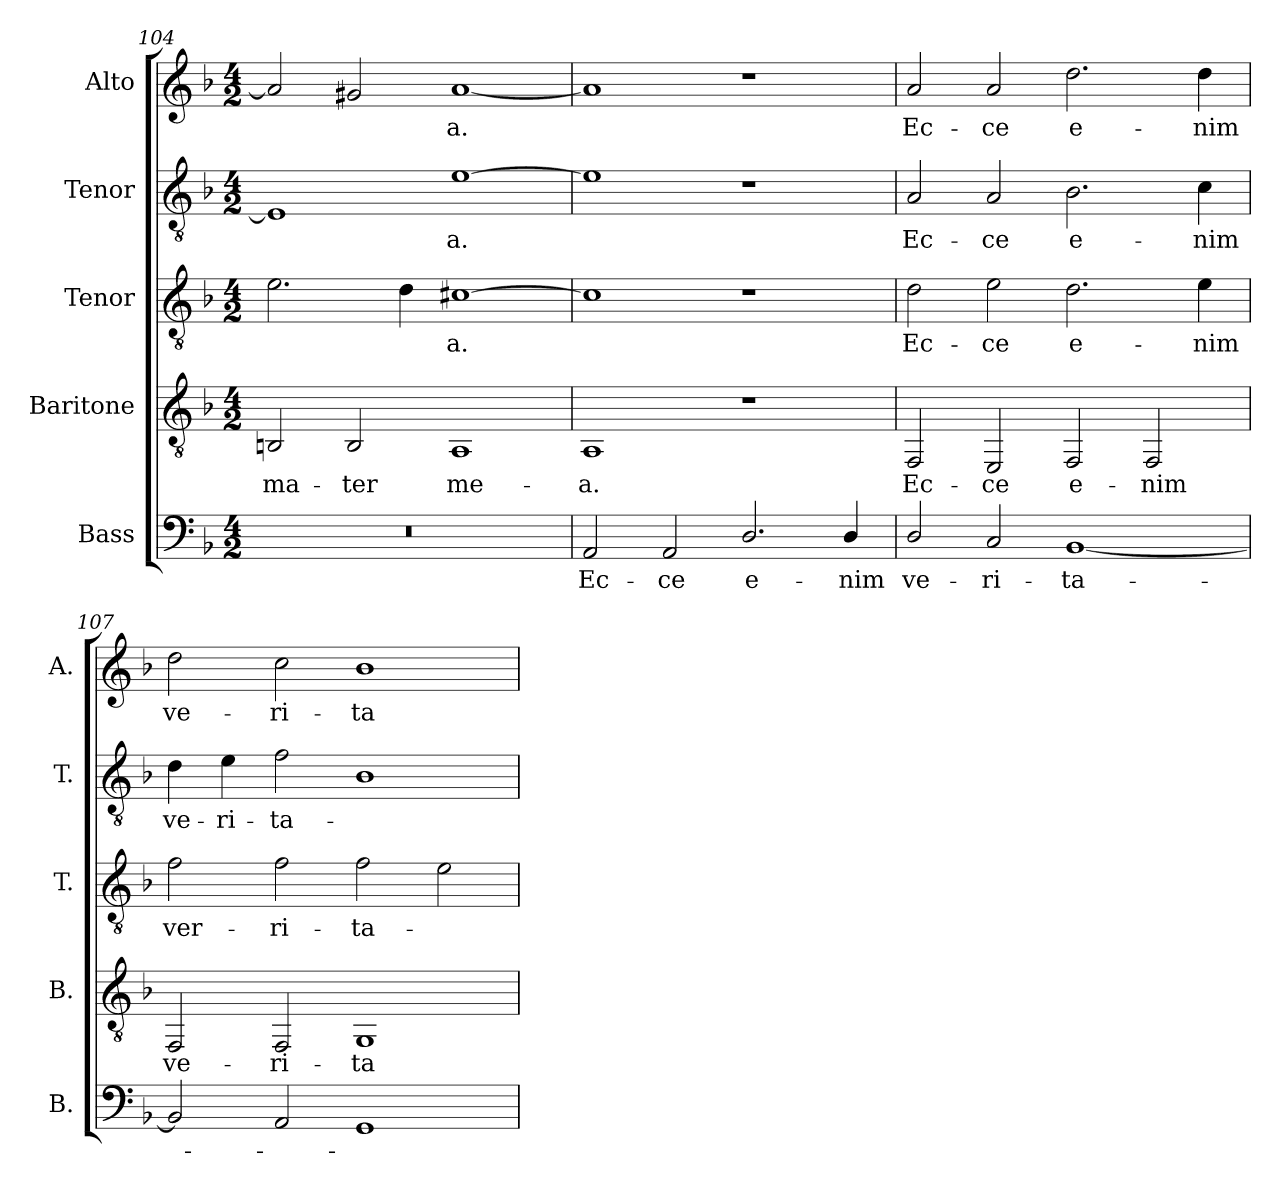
**kern	**text	**kern	**text	**kern	**text	**kern	**text	**kern	**text
*part5	*part5	*part4	*part4	*part3	*part3	*part2	*part2	*part1	*part1
*staff5	*staff5	*staff4	*staff4	*staff3	*staff3	*staff2	*staff2	*staff1	*staff1
*I"Bass	*	*I"Baritone	*	*I"Tenor	*	*I"Tenor	*	*I"Alto	*
*I'B.	*	*I'B.	*	*I'T.	*	*I'T.	*	*I'A.	*
*clefF4	*	*clefGv2	*	*clefGv2	*	*clefGv2	*	*clefG2	*
*	*	*	*	*ITrd7c12	*	*ITrd7c12	*	*	*
*k[b-]	*	*k[b-]	*	*k[b-]	*	*k[b-]	*	*k[b-]	*
*F:	*	*F:	*	*F:	*	*F:	*	*F:	*
*M4/2	*	*M4/2	*	*M4/2	*	*M4/2	*	*M4/2	*
=104	=104	=104	=104	=104	=104	=104	=104	=104	=104
!LO:N:vis=1	!	!	!	!	!	!	!	!	!
!	!	!	!LO:LY:b:color=#000000	!	!	!	!	!	!
0r	.	2BBni/	ma-	2.Ei\	.	1EEi]	.	2ai/]	.
!	!	!	!LO:LY:b:color=#000000	!	!	!	!	!	!
.	.	2BBi/	-ter	.	.	.	.	2g#Xi/	.
.	.	.	.	4Di\	.	.	.	.	.
!	!	!	!LO:LY:b:color=#000000	!	!	!	!	!	!
!	!	!	!	!	!LO:LY:b:color=#000000	!	!	!	!
!	!	!	!	!	!	!	!LO:LY:b:color=#000000	!	!
!	!	!	!	!	!	!	!	!	!LO:LY:b:color=#000000
.	.	1AAi	me-	[1C#Xi	-a.	[1Ei	-a.	[1ai	-a.
=105	=105	=105	=105	=105	=105	=105	=105	=105	=105
!	!LO:LY:b:color=#000000	!	!	!	!	!	!	!	!
!	!	!	!LO:LY:b:color=#000000	!	!	!	!	!	!
2AAi/	Ec-	1AAi	-a.	1C#i]	.	1Ei]	.	1ai]	.
!	!LO:LY:b:color=#000000	!	!	!	!	!	!	!	!
2AAi/	-ce	.	.	.	.	.	.	.	.
!	!LO:LY:b:color=#000000	!	!	!	!	!	!	!	!
2.Di/	e-	1r	.	1r	.	1r	.	1r	.
!	!LO:LY:b:color=#000000	!	!	!	!	!	!	!	!
4Di/	-nim	.	.	.	.	.	.	.	.
!!LO:LB:g=z
=106	=106	=106	=106	=106	=106	=106	=106	=106	=106
!	!LO:LY:b:color=#000000	!	!	!	!	!	!	!	!
!	!	!	!LO:LY:b:color=#000000	!	!	!	!	!	!
!	!	!	!	!	!LO:LY:b:color=#000000	!	!	!	!
!	!	!	!	!	!	!	!LO:LY:b:color=#000000	!	!
!	!	!	!	!	!	!	!	!	!LO:LY:b:color=#000000
2Di/	ve-	2FFi/	Ec-	2Di\	Ec-	2AAi/	Ec-	2ai/	Ec-
!	!LO:LY:b:color=#000000	!	!	!	!	!	!	!	!
!	!	!	!LO:LY:b:color=#000000	!	!	!	!	!	!
!	!	!	!	!	!LO:LY:b:color=#000000	!	!	!	!
!	!	!	!	!	!	!	!LO:LY:b:color=#000000	!	!
!	!	!	!	!	!	!	!	!	!LO:LY:b:color=#000000
2Ci/	-ri-	2EEi/	-ce	2Ei\	-ce	2AAi/	-ce	2ai/	-ce
!	!LO:LY:b:color=#000000	!	!	!	!	!	!	!	!
!	!	!	!LO:LY:b:color=#000000	!	!	!	!	!	!
!	!	!	!	!	!LO:LY:b:color=#000000	!	!	!	!
!	!	!	!	!	!	!	!LO:LY:b:color=#000000	!	!
!	!	!	!	!	!	!	!	!	!LO:LY:b:color=#000000
[1BB-i	-ta-	2FFi/	e-	2.Di\	e-	2.BB-i\	e-	2.ddi\	e-
!	!	!	!LO:LY:b:color=#000000	!	!	!	!	!	!
.	.	2FFi/	-nim	.	.	.	.	.	.
!	!	!	!	!	!LO:LY:b:color=#000000	!	!	!	!
!	!	!	!	!	!	!	!LO:LY:b:color=#000000	!	!
!	!	!	!	!	!	!	!	!	!LO:LY:b:color=#000000
.	.	.	.	4Ei\	-nim	4Ci\	-nim	4ddi\	-nim
=107	=107	=107	=107	=107	=107	=107	=107	=107	=107
!	!	!	!LO:LY:b:color=#000000	!	!	!	!	!	!
!	!	!	!	!	!LO:LY:b:color=#000000	!	!	!	!
!	!	!	!	!	!	!	!LO:LY:b:color=#000000	!	!
!	!	!	!	!	!	!	!	!	!LO:LY:b:color=#000000
2BB-i/]	.	2FFi/	ve-	2Fi\	ver-	4Di\	ve-	2ddi\	ve-
!	!	!	!	!	!	!	!LO:LY:b:color=#000000	!	!
.	.	.	.	.	.	4Ei\	-ri-	.	.
!	!	!	!LO:LY:b:color=#000000	!	!	!	!	!	!
!	!	!	!	!	!LO:LY:b:color=#000000	!	!	!	!
!	!	!	!	!	!	!	!LO:LY:b:color=#000000	!	!
!	!	!	!	!	!	!	!	!	!LO:LY:b:color=#000000
2AAi/	.	2FFi/	-ri-	2Fi\	-ri-	2Fi\	-ta-	2cci\	-ri-
!	!	!	!LO:LY:b:color=#000000	!	!	!	!	!	!
!	!	!	!	!	!LO:LY:b:color=#000000	!	!	!	!
!	!	!	!	!	!	!	!	!	!LO:LY:b:color=#000000
1GGi	.	1GGi	-ta-	2Fi\	-ta-	1BB-i	.	1b-i	-ta-
.	.	.	.	2Ei\	.	.	.	.	.
=	=	=	=	=	=	=	=	=	=
*-	*-	*-	*-	*-	*-	*-	*-	*-	*-
